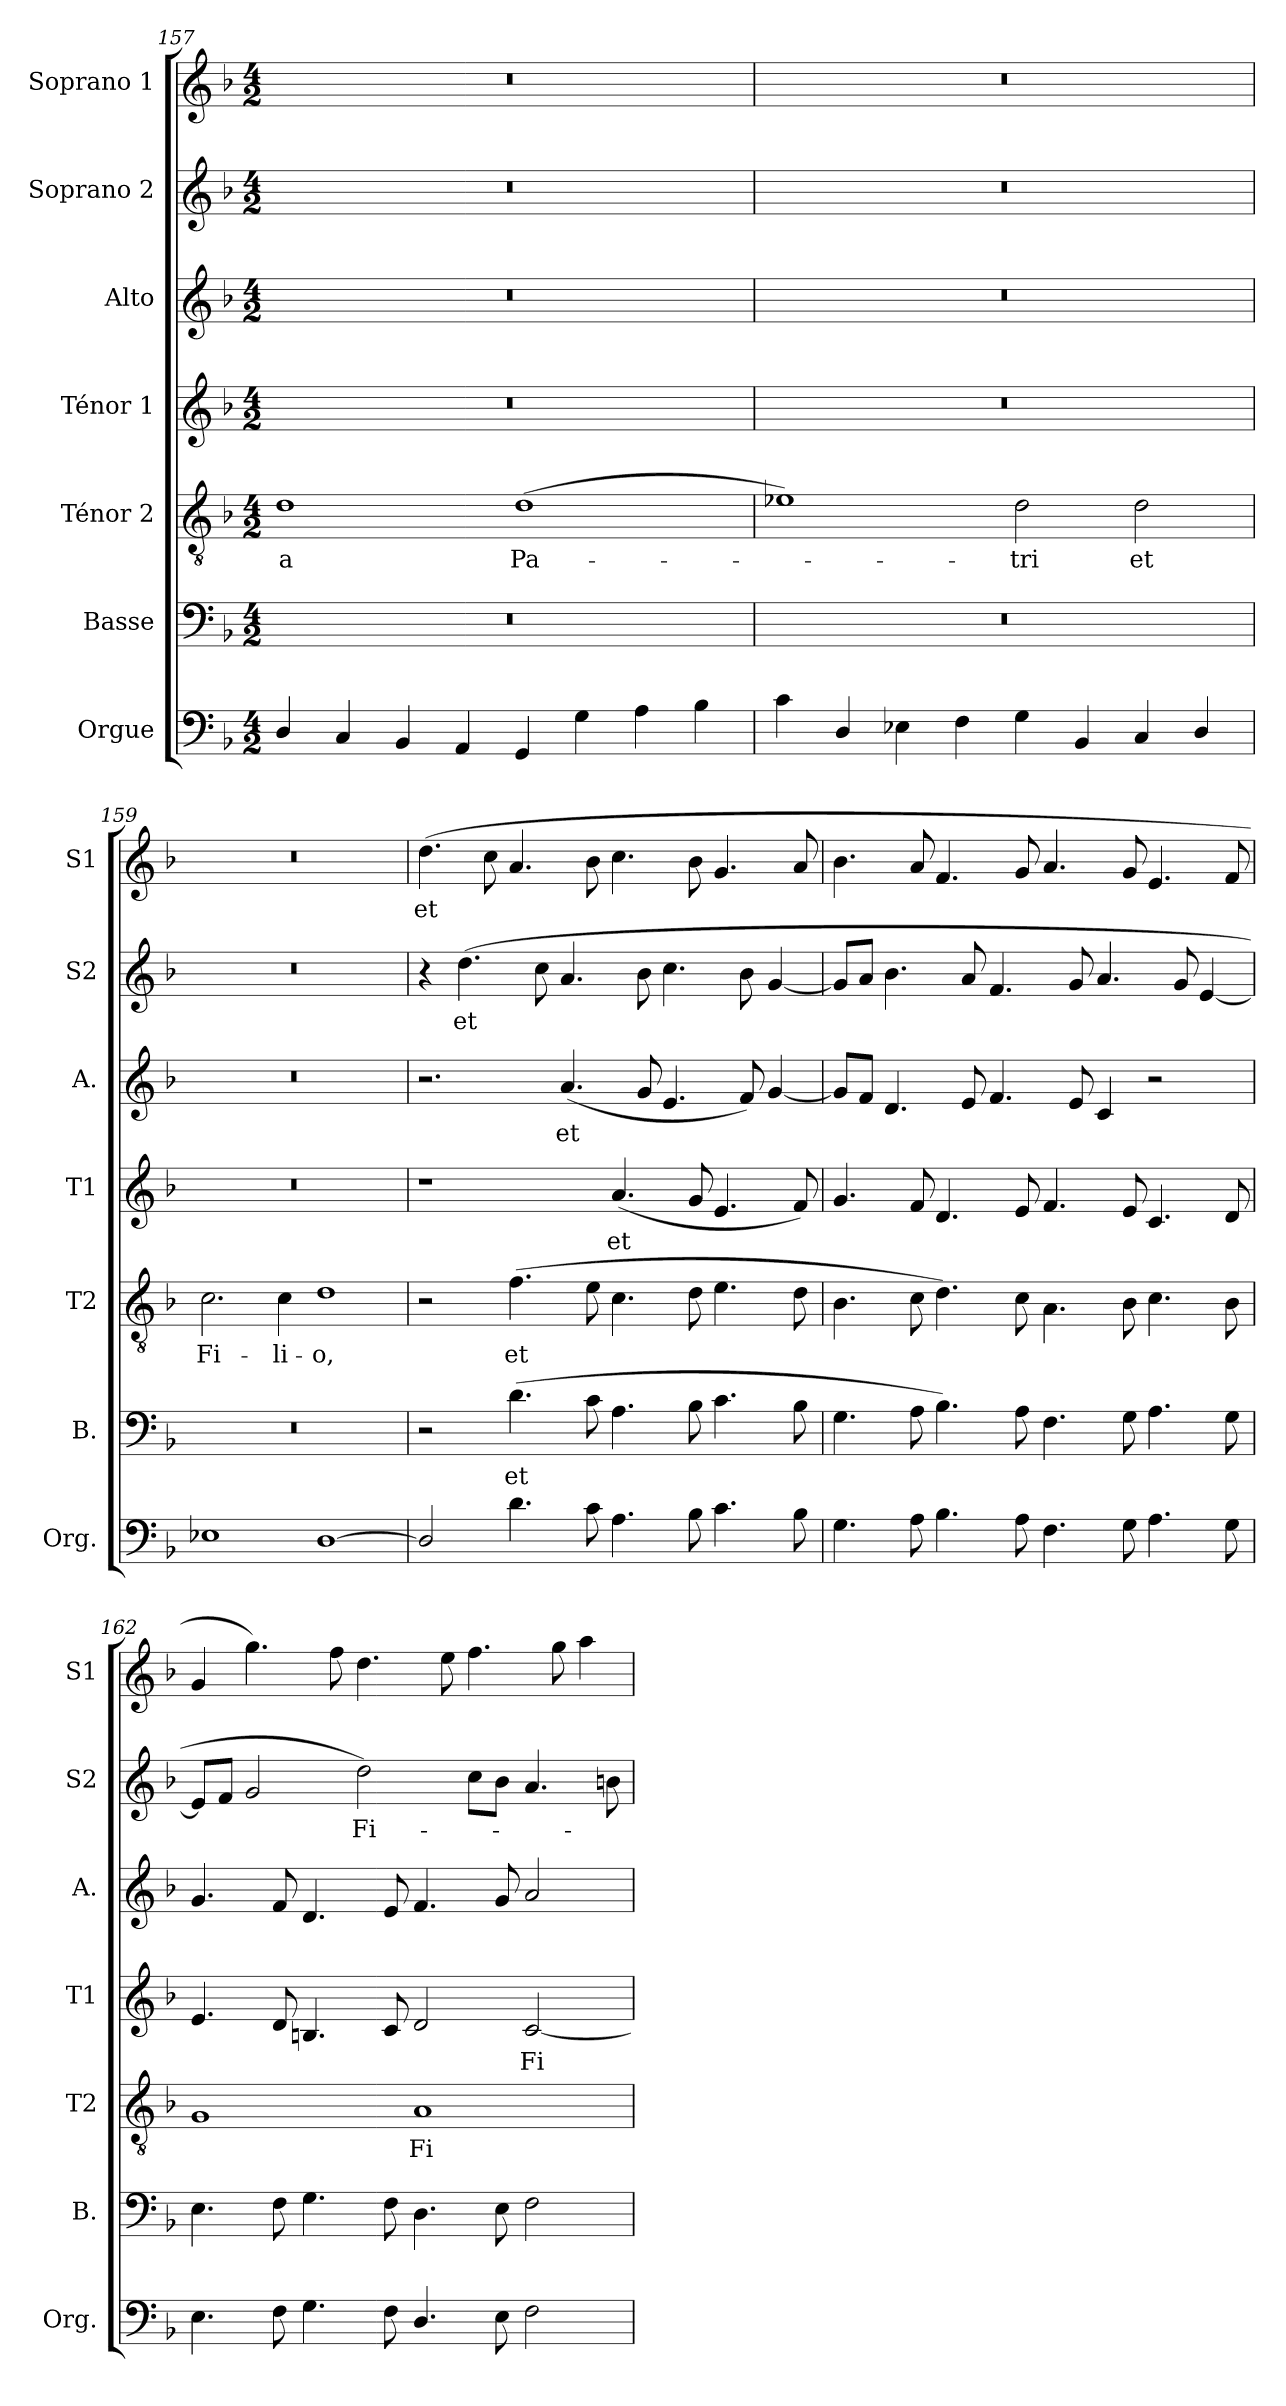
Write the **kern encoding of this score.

**kern	**kern	**text	**kern	**text	**kern	**text	**kern	**text	**kern	**text	**kern	**text
*part7	*part6	*part6	*part5	*part5	*part4	*part4	*part3	*part3	*part2	*part2	*part1	*part1
*staff7	*staff6	*staff6	*staff5	*staff5	*staff4	*staff4	*staff3	*staff3	*staff2	*staff2	*staff1	*staff1
*I"Orgue	*I"Basse	*	*I"Ténor 2	*	*I"Ténor 1	*	*I"Alto	*	*I"Soprano 2	*	*I"Soprano 1	*
*I'Org.	*I'B.	*	*I'T2	*	*I'T1	*	*I'A.	*	*I'S2	*	*I'S1	*
*clefF4	*clefF4	*	*clefGv2	*	*clefG2	*	*clefG2	*	*clefG2	*	*clefG2	*
*k[b-]	*k[b-]	*	*k[b-]	*	*k[b-]	*	*k[b-]	*	*k[b-]	*	*k[b-]	*
*M4/2	*M4/2	*	*M4/2	*	*M4/2	*	*M4/2	*	*M4/2	*	*M4/2	*
=157	=157	=157	=157	=157	=157	=157	=157	=157	=157	=157	=157	=157
!	!	!	!	!LO:LY:b	!	!	!	!	!	!	!	!
4D/	0r	.	1d	-a	0r	.	0r	.	0r	.	0r	.
4C/	.	.	.	.	.	.	.	.	.	.	.	.
4BB-/	.	.	.	.	.	.	.	.	.	.	.	.
4AA/	.	.	.	.	.	.	.	.	.	.	.	.
!	!	!	!	!LO:LY:b	!	!	!	!	!	!	!	!
4GG/	.	.	(>1d	Pa-	.	.	.	.	.	.	.	.
4G\	.	.	.	.	.	.	.	.	.	.	.	.
4A\	.	.	.	.	.	.	.	.	.	.	.	.
4B-\	.	.	.	.	.	.	.	.	.	.	.	.
!!LO:PB:g=z
=158	=158	=158	=158	=158	=158	=158	=158	=158	=158	=158	=158	=158
4c\	0r	.	1e-X)	.	0r	.	0r	.	0r	.	0r	.
4D/	.	.	.	.	.	.	.	.	.	.	.	.
4E-X\	.	.	.	.	.	.	.	.	.	.	.	.
4F\	.	.	.	.	.	.	.	.	.	.	.	.
!	!	!	!	!LO:LY:b	!	!	!	!	!	!	!	!
4G\	.	.	2d\	-tri	.	.	.	.	.	.	.	.
4BB-/	.	.	.	.	.	.	.	.	.	.	.	.
!	!	!	!	!LO:LY:b	!	!	!	!	!	!	!	!
4C/	.	.	2d\	et	.	.	.	.	.	.	.	.
4D/	.	.	.	.	.	.	.	.	.	.	.	.
=159	=159	=159	=159	=159	=159	=159	=159	=159	=159	=159	=159	=159
!	!	!	!	!LO:LY:b	!	!	!	!	!	!	!	!
1E-X	0r	.	2.c\	Fi-	0r	.	0r	.	0r	.	0r	.
!	!	!	!	!LO:LY:b	!	!	!	!	!	!	!	!
.	.	.	4c\	-li-	.	.	.	.	.	.	.	.
!	!	!	!	!LO:LY:b	!	!	!	!	!	!	!	!
[1D	.	.	1d	-o,	.	.	.	.	.	.	.	.
=160	=160	=160	=160	=160	=160	=160	=160	=160	=160	=160	=160	=160
!	!	!	!	!	!	!	!	!	!	!	!	!LO:LY:b
2D/]	2r	.	2r	.	1r	.	2.r	.	4r	.	(>4.dd\	et
!	!	!	!	!	!	!	!	!	!	!LO:LY:b	!	!
.	.	.	.	.	.	.	.	.	(>4.dd\	et	.	.
.	.	.	.	.	.	.	.	.	.	.	8cc\	.
!	!	!LO:LY:b	!	!LO:LY:b	!	!	!	!	!	!	!	!
4.d\	(>4.d\	et	(>4.f\	et	.	.	.	.	.	.	4.a/	.
.	.	.	.	.	.	.	.	.	8cc\	.	.	.
!	!	!	!	!	!	!	!	!LO:LY:b	!	!	!	!
.	.	.	.	.	.	.	(>4.a/	et	4.a/	.	.	.
8c\	8c\	.	8e\	.	.	.	.	.	.	.	8b-\	.
!	!	!	!	!	!	!LO:LY:b	!	!	!	!	!	!
4.A\	4.A\	.	4.c\	.	(>4.a/	et	.	.	.	.	4.cc\	.
.	.	.	.	.	.	.	8g/	.	8b-\	.	.	.
.	.	.	.	.	.	.	4.e/	.	4.cc\	.	.	.
8B-\	8B-\	.	8d\	.	8g/	.	.	.	.	.	8b-\	.
4.c\	4.c\	.	4.e\	.	4.e/	.	.	.	.	.	4.g/	.
.	.	.	.	.	.	.	8f/)	.	8b-\	.	.	.
.	.	.	.	.	.	.	[4g/	.	[4g/	.	.	.
8B-\	8B-\	.	8d\	.	8f/)	.	.	.	.	.	8a/	.
=161	=161	=161	=161	=161	=161	=161	=161	=161	=161	=161	=161	=161
4.G\	4.G\	.	4.B-\	.	4.g/	.	8g/L]	.	8g/L]	.	4.b-\	.
.	.	.	.	.	.	.	8f/J	.	8a/J	.	.	.
.	.	.	.	.	.	.	4.d/	.	4.b-\	.	.	.
8A\	8A\	.	8c\	.	8f/	.	.	.	.	.	8a/	.
4.B-\	4.B-\)	.	4.d\)	.	4.d/	.	.	.	.	.	4.f/	.
.	.	.	.	.	.	.	8e/	.	8a/	.	.	.
.	.	.	.	.	.	.	4.f/	.	4.f/	.	.	.
8A\	8A\	.	8c\	.	8e/	.	.	.	.	.	8g/	.
4.F\	4.F\	.	4.A\	.	4.f/	.	.	.	.	.	4.a/	.
.	.	.	.	.	.	.	8e/	.	8g/	.	.	.
.	.	.	.	.	.	.	4c/	.	4.a/	.	.	.
8G\	8G\	.	8B-\	.	8e/	.	.	.	.	.	8g/	.
4.A\	4.A\	.	4.c\	.	4.c/	.	2r	.	.	.	4.e/	.
.	.	.	.	.	.	.	.	.	8g/	.	.	.
.	.	.	.	.	.	.	.	.	[4e/	.	.	.
8G\	8G\	.	8B-\	.	8d/	.	.	.	.	.	8f/	.
!!LO:LB:g=z
=162	=162	=162	=162	=162	=162	=162	=162	=162	=162	=162	=162	=162
4.E\	4.E\	.	1G	.	4.e/	.	4.g/	.	8e/L]	.	4g/	.
.	.	.	.	.	.	.	.	.	8f/J	.	.	.
.	.	.	.	.	.	.	.	.	2g/	.	4.gg\)	.
8F\	8F\	.	.	.	8d/	.	8f/	.	.	.	.	.
4.G\	4.G\	.	.	.	4.Bn/	.	4.d/	.	.	.	.	.
.	.	.	.	.	.	.	.	.	.	.	8ff\	.
!	!	!	!	!	!	!	!	!	!	!LO:LY:b	!	!
.	.	.	.	.	.	.	.	.	2dd\)	Fi-	4.dd\	.
8F\	8F\	.	.	.	8c/	.	8e/	.	.	.	.	.
!	!	!	!	!LO:LY:b	!	!	!	!	!	!	!	!
4.D/	4.D\	.	1A	Fi-	2d/	.	4.f/	.	.	.	.	.
.	.	.	.	.	.	.	.	.	.	.	8ee\	.
.	.	.	.	.	.	.	.	.	8cc\L	.	4.ff\	.
8E\	8E\	.	.	.	.	.	8g/	.	8b-\J	.	.	.
!	!	!	!	!	!	!LO:LY:b	!	!	!	!	!	!
2F\	2F\	.	.	.	[2c/	Fi-	2a/	.	4.a/	.	.	.
.	.	.	.	.	.	.	.	.	.	.	8gg\	.
.	.	.	.	.	.	.	.	.	.	.	4aa\	.
.	.	.	.	.	.	.	.	.	8bn\	.	.	.
=	=	=	=	=	=	=	=	=	=	=	=	=
*-	*-	*-	*-	*-	*-	*-	*-	*-	*-	*-	*-	*-
